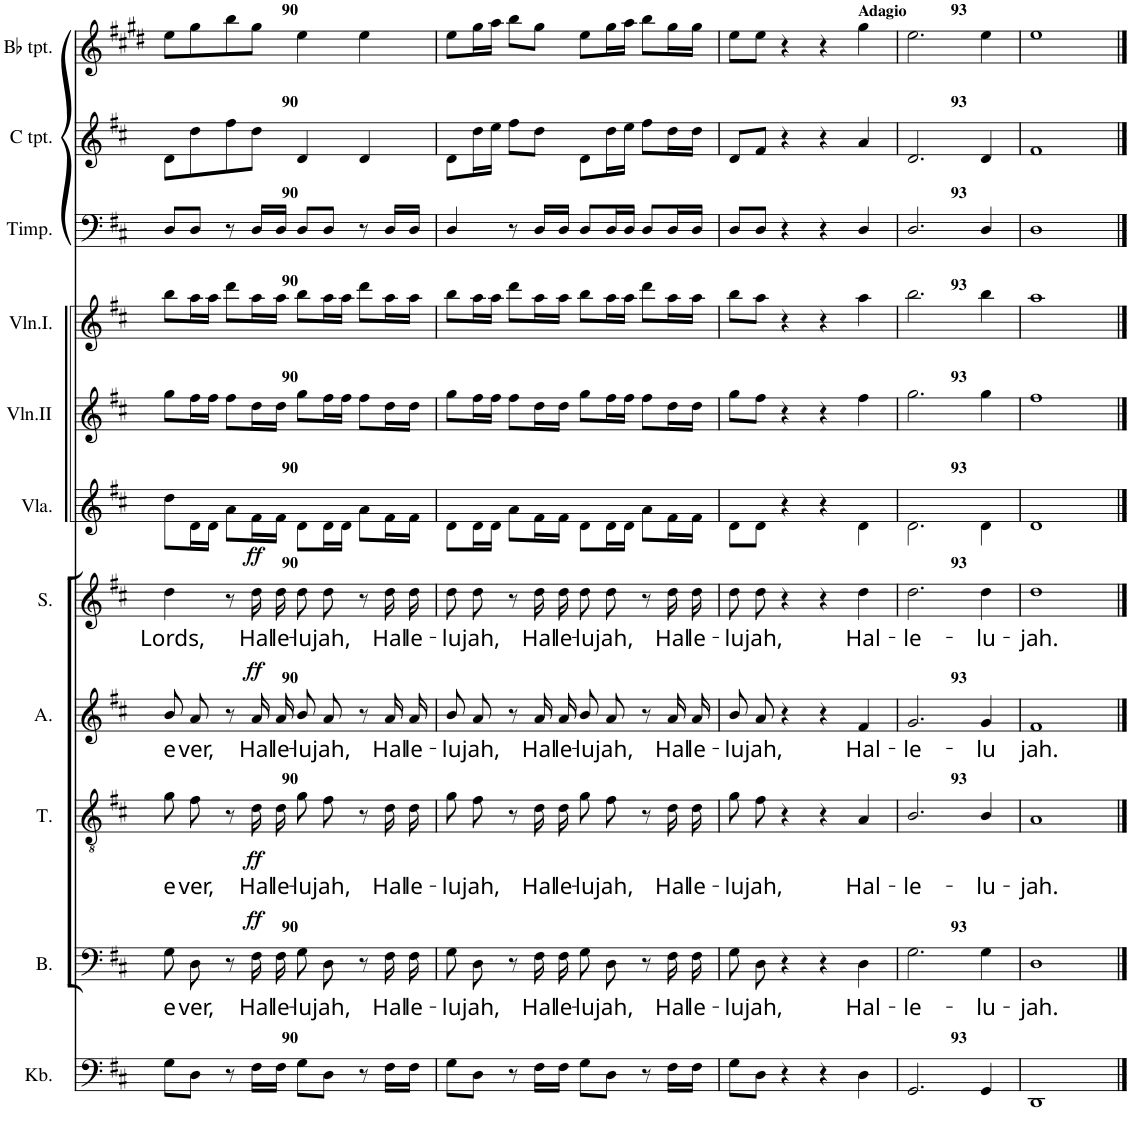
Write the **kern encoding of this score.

**kern	**kern	**text	**dynam	**kern	**text	**dynam	**kern	**text	**dynam	**kern	**text	**dynam	**kern	**kern	**kern	**kern	**kern	**kern
*part11	*part10	*part10	*part10	*part9	*part9	*part9	*part8	*part8	*part8	*part7	*part7	*part7	*part6	*part5	*part4	*part3	*part2	*part1
*staff11	*staff10	*staff10	*staff10	*staff9	*staff9	*staff9	*staff8	*staff8	*staff8	*staff7	*staff7	*staff7	*staff6	*staff5	*staff4	*staff3	*staff2	*staff1
*I"Kontrabas	*I"Bass	*	*	*I"Tenor	*	*	*I"Alto	*	*	*I"Soprano	*	*	*I"Viola	*I"Violin II	*I"Violin I.	*I"Timpani	*I"C trompet	*I"Bb trompet
*I'Kb.	*I'B.	*	*	*I'T.	*	*	*I'A.	*	*	*I'S.	*	*	*I'Vla.	*I'Vln.II	*I'Vln.I.	*I'Timp.	*I'C tpt.	*I'Bb tpt.
!!LO:PB:g=z
*clefF4	*clefF4	*	*	*clefGv2	*	*	*clefG2	*	*	*clefG2	*	*	*clefG2	*clefG2	*clefG2	*clefF4	*clefG2	*clefG2
*Trd7c12	*	*	*	*	*	*	*	*	*	*	*	*	*	*	*	*	*Trd1c2	*Trd1c2
*k[f#c#]	*k[f#c#]	*	*	*k[f#c#]	*	*	*k[f#c#]	*	*	*k[f#c#]	*	*	*k[f#c#]	*k[f#c#]	*k[f#c#]	*k[f#c#]	*k[f#c#]	*k[f#c#g#d#]
*M4/4	*M4/4	*	*	*M4/4	*	*	*M4/4	*	*	*M4/4	*	*	*M4/4	*M4/4	*M4/4	*M4/4	*M4/4	*M4/4
=90	=90	=90	=90	=90	=90	=90	=90	=90	=90	=90	=90	=90	=90	=90	=90	=90	=90	=90
!	!	!LO:LY:b	!	!	!LO:LY:b	!	!	!LO:LY:b	!	!	!LO:LY:b	!	!	!	!	!	!	!
8G\L	8G\L	e-	.	8g\L	e-	.	8b/L	e-	.	4dd\	Lords,	.	8dd\L	8gg\L	8bb\L	8D/L	8d\L	8ee\L
!	!	!LO:LY:b	!	!	!LO:LY:b	!	!	!LO:LY:b	!	!	!	!	!	!	!	!	!	!
8D\J	8D\J	-ver,	.	8f#\J	-ver,	.	8a/J	-ver,	.	.	.	.	16d\L	16ff#\L	16aa\L	8D/J	8dd\	8gg#\
.	.	.	.	.	.	.	.	.	.	.	.	.	16d\JJ	16ff#\JJ	16aa\JJ	.	.	.
8r	8r	.	.	8r	.	.	8r	.	.	8r	.	.	8a\L	8ff#\L	8ddd\L	8r	8ff#\	8bb\
!	!	!LO:LY:b	!LO:DY:a	!	!LO:LY:b	!LO:DY:b	!	!LO:LY:b	!LO:DY:a	!	!LO:LY:b	!LO:DY:a	!	!	!	!	!	!
16F#\LL	16F#\LL	Hal-	ff	16d\LL	Hal-	ff	16a/LL	Hal-	ff	16dd\LL	Hal-	ff	16f#\L	16dd\L	16aa\L	16D/LL	8dd\J	8gg#\J
!	!	!LO:LY:b	!	!	!LO:LY:b	!	!	!LO:LY:b	!	!	!LO:LY:b	!	!	!	!	!	!	!
16F#\JJ	16F#\JJ	-le-	.	16d\JJ	-le-	.	16a/JJ	-le-	.	16dd\JJ	-le-	.	16f#\JJ	16dd\JJ	16aa\JJ	16D/JJ	.	.
!	!	!LO:LY:b	!	!	!LO:LY:b	!	!	!LO:LY:b	!	!	!LO:LY:b	!	!	!	!	!	!	!
8G\L	8G\L	-lu-	.	8g\L	-lu-	.	8b/L	-lu-	.	8dd\L	-lu-	.	8d\L	8gg\L	8bb\L	8D/L	4d/	4ee\
!	!	!LO:LY:b	!	!	!LO:LY:b	!	!	!LO:LY:b	!	!	!LO:LY:b	!	!	!	!	!	!	!
8D\J	8D\J	-jah,	.	8f#\J	-jah,	.	8a/J	-jah,	.	8dd\J	-jah,	.	16d\L	16ff#\L	16aa\L	8D/J	.	.
.	.	.	.	.	.	.	.	.	.	.	.	.	16d\JJ	16ff#\JJ	16aa\JJ	.	.	.
8r	8r	.	.	8r	.	.	8r	.	.	8r	.	.	8a\L	8ff#\L	8ddd\L	8r	4d/	4ee\
!	!	!LO:LY:b	!	!	!LO:LY:b	!	!	!LO:LY:b	!	!	!LO:LY:b	!	!	!	!	!	!	!
16F#\LL	16F#\LL	Hal-	.	16d\LL	Hal-	.	16a/LL	Hal-	.	16dd\LL	Hal-	.	16f#\L	16dd\L	16aa\L	16D/LL	.	.
!	!	!LO:LY:b	!	!	!LO:LY:b	!	!	!LO:LY:b	!	!	!LO:LY:b	!	!	!	!	!	!	!
16F#\JJ	16F#\JJ	-le-	.	16d\JJ	-le-	.	16a/JJ	-le-	.	16dd\JJ	-le-	.	16f#\JJ	16dd\JJ	16aa\JJ	16D/JJ	.	.
=91	=91	=91	=91	=91	=91	=91	=91	=91	=91	=91	=91	=91	=91	=91	=91	=91	=91	=91
!	!	!LO:LY:b	!	!	!LO:LY:b	!	!	!LO:LY:b	!	!	!LO:LY:b	!	!	!	!	!	!	!
8G\L	8G\L	-lu-	.	8g\L	-lu-	.	8b/L	-lu-	.	8dd\L	-lu-	.	8d\L	8gg\L	8bb\L	4D/	8d\L	8ee\L
!	!	!LO:LY:b	!	!	!LO:LY:b	!	!	!LO:LY:b	!	!	!LO:LY:b	!	!	!	!	!	!	!
8D\J	8D\J	-jah,	.	8f#\J	-jah,	.	8a/J	-jah,	.	8dd\J	-jah,	.	16d\L	16ff#\L	16aa\L	.	16dd\L	16gg#\L
.	.	.	.	.	.	.	.	.	.	.	.	.	16d\JJ	16ff#\JJ	16aa\JJ	.	16ee\JJ	16aa\JJ
8r	8r	.	.	8r	.	.	8r	.	.	8r	.	.	8a\L	8ff#\L	8ddd\L	8r	8ff#\L	8bb\L
!	!	!LO:LY:b	!	!	!LO:LY:b	!	!	!LO:LY:b	!	!	!LO:LY:b	!	!	!	!	!	!	!
16F#\LL	16F#\LL	Hal-	.	16d\LL	Hal-	.	16a/LL	Hal-	.	16dd\LL	Hal-	.	16f#\L	16dd\L	16aa\L	16D/LL	8dd\J	8gg#\J
!	!	!LO:LY:b	!	!	!LO:LY:b	!	!	!LO:LY:b	!	!	!LO:LY:b	!	!	!	!	!	!	!
16F#\JJ	16F#\JJ	-le-	.	16d\JJ	-le-	.	16a/JJ	-le-	.	16dd\JJ	-le-	.	16f#\JJ	16dd\JJ	16aa\JJ	16D/JJ	.	.
!	!	!LO:LY:b	!	!	!LO:LY:b	!	!	!LO:LY:b	!	!	!LO:LY:b	!	!	!	!	!	!	!
8G\L	8G\L	-lu-	.	8g\L	-lu-	.	8b/L	-lu-	.	8dd\L	-lu-	.	8d\L	8gg\L	8bb\L	8D/L	8d\L	8ee\L
!	!	!LO:LY:b	!	!	!LO:LY:b	!	!	!LO:LY:b	!	!	!LO:LY:b	!	!	!	!	!	!	!
8D\J	8D\J	-jah,	.	8f#\J	-jah,	.	8a/J	-jah,	.	8dd\J	-jah,	.	16d\L	16ff#\L	16aa\L	16D/L	16dd\L	16gg#\L
.	.	.	.	.	.	.	.	.	.	.	.	.	16d\JJ	16ff#\JJ	16aa\JJ	16D/JJ	16ee\JJ	16aa\JJ
8r	8r	.	.	8r	.	.	8r	.	.	8r	.	.	8a\L	8ff#\L	8ddd\L	8D/L	8ff#\L	8bb\L
!	!	!LO:LY:b	!	!	!LO:LY:b	!	!	!LO:LY:b	!	!	!LO:LY:b	!	!	!	!	!	!	!
16F#\LL	16F#\LL	Hal-	.	16d\LL	Hal-	.	16a/LL	Hal-	.	16dd\LL	Hal-	.	16f#\L	16dd\L	16aa\L	16D/L	16dd\L	16gg#\L
!	!	!LO:LY:b	!	!	!LO:LY:b	!	!	!LO:LY:b	!	!	!LO:LY:b	!	!	!	!	!	!	!
16F#\JJ	16F#\JJ	-le-	.	16d\JJ	-le-	.	16a/JJ	-le-	.	16dd\JJ	-le-	.	16f#\JJ	16dd\JJ	16aa\JJ	16D/JJ	16dd\JJ	16gg#\JJ
=92	=92	=92	=92	=92	=92	=92	=92	=92	=92	=92	=92	=92	=92	=92	=92	=92	=92	=92
!	!	!LO:LY:b	!	!	!LO:LY:b	!	!	!LO:LY:b	!	!	!LO:LY:b	!	!	!	!	!	!	!
8G\L	8G\L	-lu	.	8g\L	-lu-	.	8b/L	-lu-	.	8dd\L	-lu-	.	8d\L	8gg\L	8bb\L	8D/L	8d/L	8ee\L
!	!	!LO:LY:b	!	!	!LO:LY:b	!	!	!LO:LY:b	!	!	!LO:LY:b	!	!	!	!	!	!	!
8D\J	8D\J	jah,	.	8f#\J	-jah,	.	8a/J	-jah,	.	8dd\J	-jah,	.	8d\J	8ff#\J	8aa\J	8D/J	8f#/J	8ee\J
4r	4r	.	.	4r	.	.	4r	.	.	4r	.	.	4r	4r	4r	4r	4r	4r
4r	4r	.	.	4r	.	.	4r	.	.	4r	.	.	4r	4r	4r	4r	4r	4r
!	!	!	!	!	!	!	!	!	!	!	!	!	!	!	!	!	!	!LO:TX:a:B:t=Adagio
!	!	!LO:LY:b	!	!	!LO:LY:b	!	!	!LO:LY:b	!	!	!LO:LY:b	!	!	!	!	!	!	!
4D\	4D\	Hal-	.	4A/	Hal-	.	4f#/	Hal-	.	4dd\	Hal-	.	4d\	4ff#\	4aa\	4D/	4a/	4gg#\
=93	=93	=93	=93	=93	=93	=93	=93	=93	=93	=93	=93	=93	=93	=93	=93	=93	=93	=93
!	!	!LO:LY:b	!	!	!LO:LY:b	!	!	!LO:LY:b	!	!	!LO:LY:b	!	!	!	!	!	!	!
2.GG/	2.G\	-le-	.	2.B/	-le-	.	2.g/	-le-	.	2.dd\	-le-	.	2.d\	2.gg\	2.bb\	2.D/	2.d/	2.ee\
!	!	!LO:LY:b	!	!	!LO:LY:b	!	!	!LO:LY:b	!	!	!LO:LY:b	!	!	!	!	!	!	!
4GG/	4G\	-lu-	.	4B/	-lu-	.	4g/	-lu	.	4dd\	-lu-	.	4d\	4gg\	4bb\	4D/	4d/	4ee\
=94	=94	=94	=94	=94	=94	=94	=94	=94	=94	=94	=94	=94	=94	=94	=94	=94	=94	=94
!	!	!LO:LY:b	!	!	!LO:LY:b	!	!	!LO:LY:b	!	!	!LO:LY:b	!	!	!	!	!	!	!
1DD	1D	-jah.	.	1A	-jah.	.	1f#	jah.	.	1dd	-jah.	.	1d	1ff#	1aa	1D	1f#	1ee
==	==	==	==	==	==	==	==	==	==	==	==	==	==	==	==	==	==	==
*-	*-	*-	*-	*-	*-	*-	*-	*-	*-	*-	*-	*-	*-	*-	*-	*-	*-	*-
